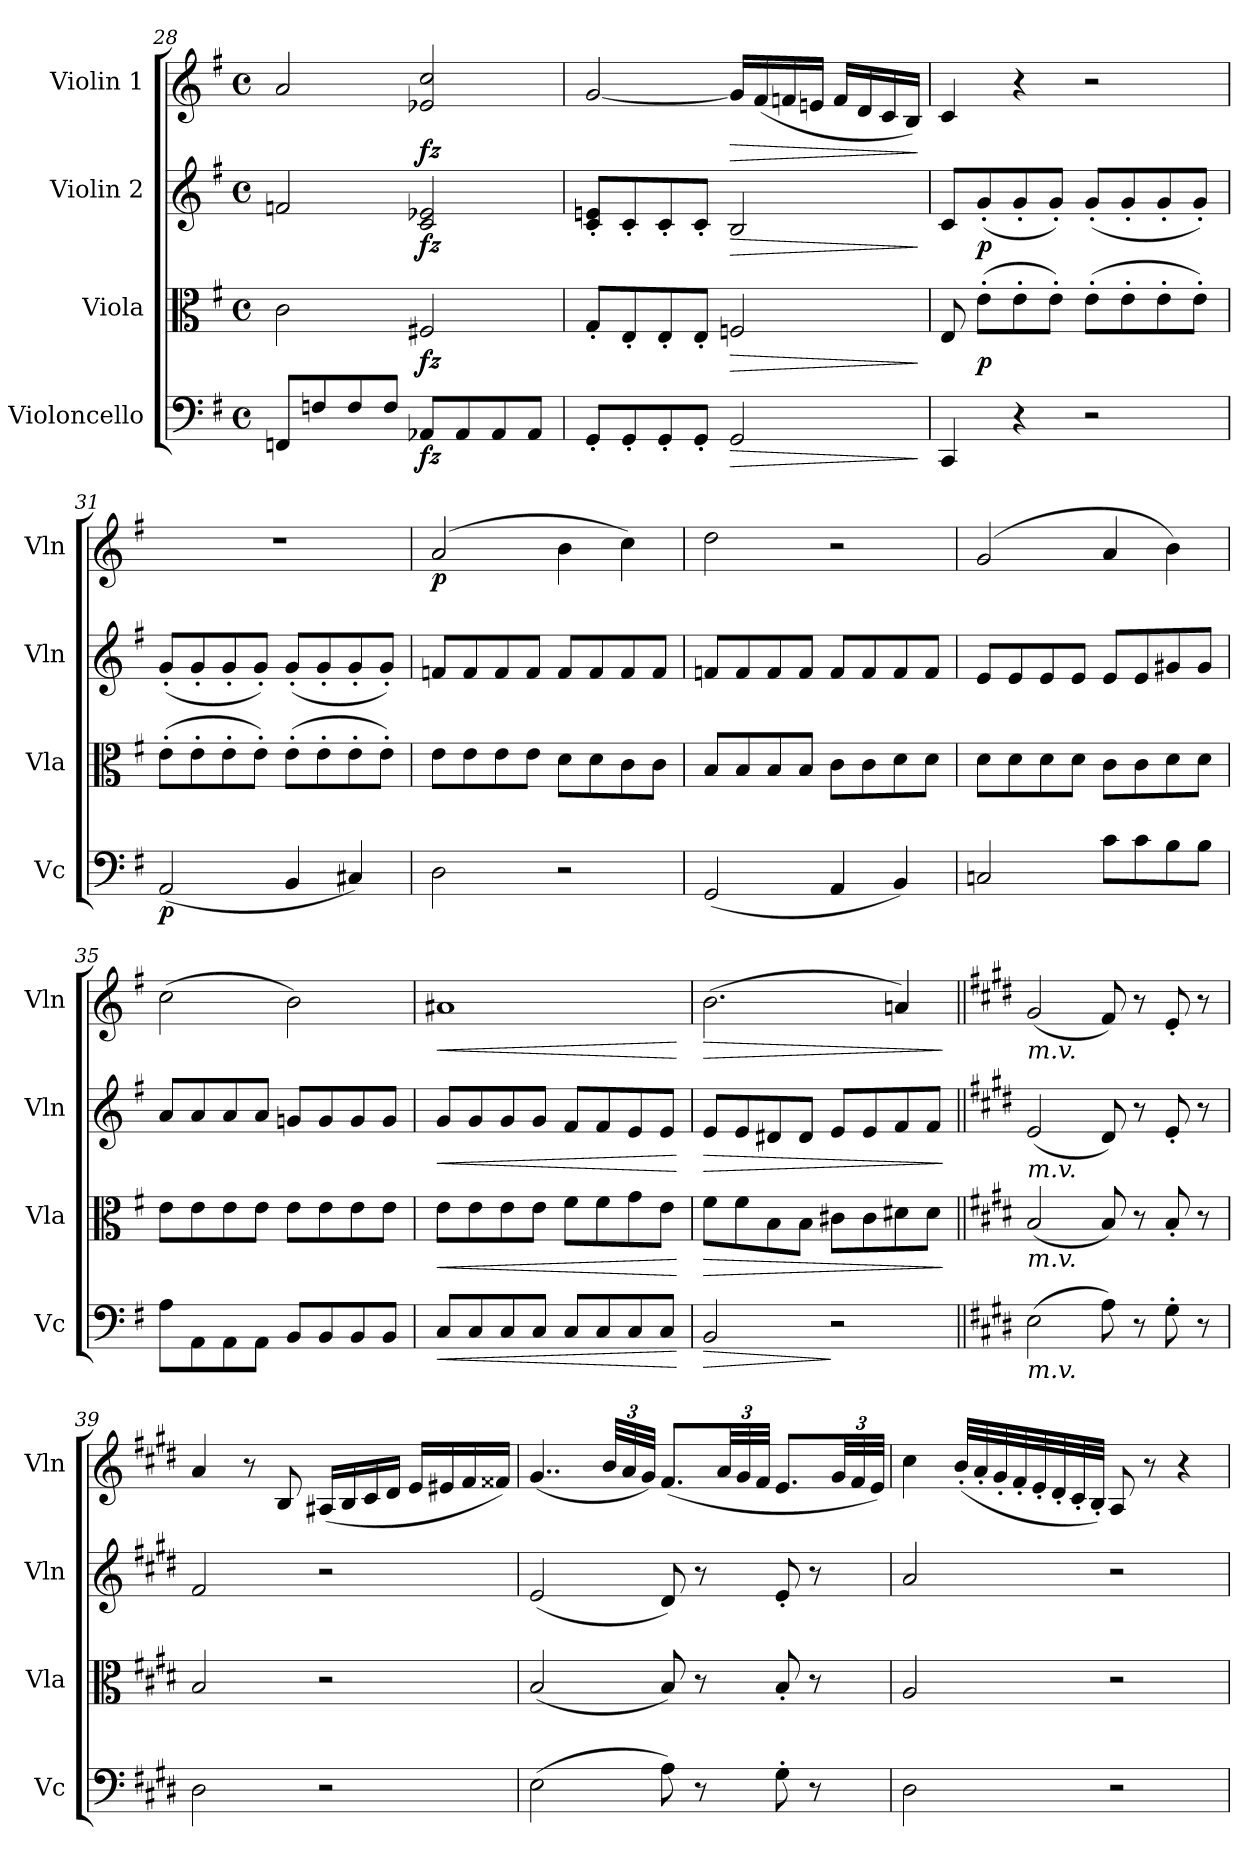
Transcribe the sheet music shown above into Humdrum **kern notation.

**kern	**dynam	**kern	**dynam	**kern	**dynam	**kern	**dynam
*part4	*part4	*part3	*part3	*part2	*part2	*part1	*part1
*staff4	*staff4	*staff3	*staff3	*staff2	*staff2	*staff1	*staff1
*I"Violoncello	*	*I"Viola	*	*I"Violin 2	*	*I"Violin 1	*
*I'Vc	*	*I'Vla	*	*I'Vln	*	*I'Vln	*
!!LO:LB:g=z
*clefF4	*	*clefC3	*	*clefG2	*	*clefG2	*
*k[f#]	*	*k[f#]	*	*k[f#]	*	*k[f#]	*
*M4/4	*	*M4/4	*	*M4/4	*	*M4/4	*
*met(c)	*	*met(c)	*	*met(c)	*	*met(c)	*
=28	=28	=28	=28	=28	=28	=28	=28
8FFn/L	.	2c\	.	2fn/	.	2a/	.
8Fn/	.	.	.	.	.	.	.
8F/	.	.	.	.	.	.	.
8F/J	.	.	.	.	.	.	.
!	!LO:DY:b	!	!LO:DY:b	!	!LO:DY:b	!	!LO:DY:b
8AA-X/L	fz	2F#X/	fz	2c/ 2e-X/	fz	2e-X/ 2cc/	fz
8AA-/	.	.	.	.	.	.	.
8AA-/	.	.	.	.	.	.	.
8AA-/J	.	.	.	.	.	.	.
=29	=29	=29	=29	=29	=29	=29	=29
8GG'/L	.	8G'/L	.	8c/' 8en/'L	.	[2g/	.
8GG'/	.	8E'/	.	8c'/	.	.	.
8GG'/	.	8E'/	.	8c'/	.	.	.
8GG'/J	.	8E'/J	.	8c'/J	.	.	.
!	!LO:HP:b	!	!LO:HP:b	!	!LO:HP:b	!	!LO:HP:b
2GG/	>	2Fn/	>	2B/	>	16g/LL]	>
.	.	.	.	.	.	(16f#/	.
.	.	.	.	.	.	16fn/	.
.	.	.	.	.	.	16en/JJ	.
.	.	.	.	.	.	16f/LL	.
.	.	.	.	.	.	16d/	.
.	.	.	.	.	.	16c/	.
.	.	.	.	.	.	16B/JJ)	.
.	]	.	]	.	]	.	]
=30	=30	=30	=30	=30	=30	=30	=30
4CC/	.	8E/	.	8c/L	.	4c/	.
!	!	!	!LO:DY:b	!	!LO:DY:b	!	!
.	.	(8e'\L	p	(8g'/	p	.	.
4r	.	8e'\	.	8g'/	.	4r	.
.	.	8e'\J)	.	8g'/J)	.	.	.
2r	.	(8e'\L	.	(8g'/L	.	2r	.
.	.	8e'\	.	8g'/	.	.	.
.	.	8e'\	.	8g'/	.	.	.
.	.	8e'\J)	.	8g'/J)	.	.	.
=31	=31	=31	=31	=31	=31	=31	=31
!	!LO:DY:b	!	!	!	!	!	!
(2AA/	p	(8e'\L	.	(8g'/L	.	1r	.
.	.	8e'\	.	8g'/	.	.	.
.	.	8e'\	.	8g'/	.	.	.
.	.	8e'\J)	.	8g'/J)	.	.	.
4BB/	.	(8e'\L	.	(8g'/L	.	.	.
.	.	8e'\	.	8g'/	.	.	.
4C#X/)	.	8e'\	.	8g'/	.	.	.
.	.	8e'\J)	.	8g'/J)	.	.	.
!!LO:LB:g=z
=32	=32	=32	=32	=32	=32	=32	=32
!	!	!	!	!	!	!	!LO:DY:b
2D\	.	8e\L	.	8fn/L	.	(2a/	p
.	.	8e\	.	8f/	.	.	.
.	.	8e\	.	8f/	.	.	.
.	.	8e\J	.	8f/J	.	.	.
2r	.	8d\L	.	8f/L	.	4b\	.
.	.	8d\	.	8f/	.	.	.
.	.	8c\	.	8f/	.	4cc\)	.
.	.	8c\J	.	8f/J	.	.	.
!!LO:LB:g=z
=33	=33	=33	=33	=33	=33	=33	=33
(2GG/	.	8B/L	.	8fn/L	.	2dd\	.
.	.	8B/	.	8f/	.	.	.
.	.	8B/	.	8f/	.	.	.
.	.	8B/J	.	8f/J	.	.	.
4AA/	.	8c\L	.	8f/L	.	2r	.
.	.	8c\	.	8f/	.	.	.
4BB/)	.	8d\	.	8f/	.	.	.
.	.	8d\J	.	8f/J	.	.	.
=34	=34	=34	=34	=34	=34	=34	=34
2Cn/	.	8d\L	.	8e/L	.	(2g/	.
.	.	8d\	.	8e/	.	.	.
.	.	8d\	.	8e/	.	.	.
.	.	8d\J	.	8e/J	.	.	.
8c\L	.	8c\L	.	8e/L	.	4a/	.
8c\	.	8c\	.	8e/	.	.	.
8B\	.	8d\	.	8g#X/	.	4b\)	.
8B\J	.	8d\J	.	8g#/J	.	.	.
=35	=35	=35	=35	=35	=35	=35	=35
8A\L	.	8e\L	.	8a/L	.	(2cc\	.
8AA\	.	8e\	.	8a/	.	.	.
8AA\	.	8e\	.	8a/	.	.	.
8AA\J	.	8e\J	.	8a/J	.	.	.
8BB/L	.	8e\L	.	8gn/L	.	2b\)	.
8BB/	.	8e\	.	8g/	.	.	.
8BB/	.	8e\	.	8g/	.	.	.
8BB/J	.	8e\J	.	8g/J	.	.	.
=36	=36	=36	=36	=36	=36	=36	=36
!	!LO:HP:b	!	!LO:HP:b	!	!LO:HP:b	!	!LO:HP:b
8C/L	<	8e\L	<	8g/L	<	1a#X	<
8C/	.	8e\	.	8g/	.	.	.
8C/	.	8e\	.	8g/	.	.	.
8C/J	.	8e\J	.	8g/J	.	.	.
8C/L	.	8f#\L	.	8f#/L	.	.	.
8C/	.	8f#\	.	8f#/	.	.	.
8C/	.	8g\	.	8e/	.	.	.
8C/J	.	8e\J	.	8e/J	.	.	.
.	[	.	[	.	[	.	[
!!LO:PB:g=z
=37	=37	=37	=37	=37	=37	=37	=37
!	!LO:HP:b	!	!LO:HP:b	!	!LO:HP:b	!	!LO:HP:b
2BB/	>	8f#\L	>	8e/L	>	(2.b\	>
.	.	8f#\	.	8e/	.	.	.
.	.	8B\	.	8d#X/	.	.	.
.	.	8B\J	.	8d#/J	.	.	.
2r	]	8c#X\L	.	8e/L	.	.	.
.	.	8c#\	.	8e/	.	.	.
.	.	8d#X\	.	8f#/	.	4an/)	.
.	.	8d#\J	.	8f#/J	.	.	.
.	.	.	]	.	]	.	]
!!LO:LB:g=z
=38||	=38||	=38||	=38||	=38||	=38||	=38||	=38||
*k[f#c#g#d#]	*	*k[f#c#g#d#]	*	*k[f#c#g#d#]	*	*k[f#c#g#d#]	*
!	!	!	!	!	!	!LO:TX:b:i:t=m.v.	!
!	!	!	!	!LO:TX:b:i:t=m.v.	!	!	!
!	!	!LO:TX:b:i:t=m.v.	!	!	!	!	!
!LO:TX:b:i:t=m.v.	!	!	!	!	!	!	!
(2E\	.	(2B/	.	(2e/	.	(2g#/	.
8A\)	.	8B/)	.	8d#/)	.	8f#/)	.
8r	.	8r	.	8r	.	8r	.
8G#'\	.	8B'/	.	8e'/	.	8e'/	.
8r	.	8r	.	8r	.	8r	.
=39	=39	=39	=39	=39	=39	=39	=39
2D#\	.	2B/	.	2f#/	.	4a/	.
.	.	.	.	.	.	8r	.
.	.	.	.	.	.	8B/	.
2r	.	2r	.	2r	.	(16A#X/LL	.
.	.	.	.	.	.	16B/	.
.	.	.	.	.	.	16c#/	.
.	.	.	.	.	.	16d#/JJ	.
.	.	.	.	.	.	16e/LL	.
.	.	.	.	.	.	16e#X/	.
.	.	.	.	.	.	16f#/	.
.	.	.	.	.	.	16f##X/JJ)	.
=40	=40	=40	=40	=40	=40	=40	=40
(2E\	.	(2B/	.	(2e/	.	(4..g#/	.
*	*	*	*	*	*	*Xbrackettup	*
.	.	.	.	.	.	48b/LLL	.
.	.	.	.	.	.	48a/	.
.	.	.	.	.	.	48g#/JJJ)	.
8A\)	.	8B/)	.	8d#/)	.	(8.f#/L	.
8r	.	8r	.	8r	.	.	.
.	.	.	.	.	.	48a/LL	.
.	.	.	.	.	.	48g#/	.
.	.	.	.	.	.	48f#/JJJ	.
8G#'\	.	8B'/	.	8e'/	.	8.e/L	.
8r	.	8r	.	8r	.	.	.
.	.	.	.	.	.	48g#/LL	.
.	.	.	.	.	.	48f#/	.
.	.	.	.	.	.	48e/JJJ)	.
!!LO:LB:g=z
=41	=41	=41	=41	=41	=41	=41	=41
2D#\	.	2A/	.	2a/	.	4cc#\	.
.	.	.	.	.	.	(32b'/LLL	.
.	.	.	.	.	.	32a'/	.
.	.	.	.	.	.	32g#'/	.
.	.	.	.	.	.	32f#'/	.
.	.	.	.	.	.	32e'/	.
.	.	.	.	.	.	32d#'/	.
.	.	.	.	.	.	32c#'/	.
.	.	.	.	.	.	32B'/JJJ)	.
2r	.	2r	.	2r	.	8A/	.
.	.	.	.	.	.	8r	.
.	.	.	.	.	.	4r	.
=	=	=	=	=	=	=	=
*-	*-	*-	*-	*-	*-	*-	*-
